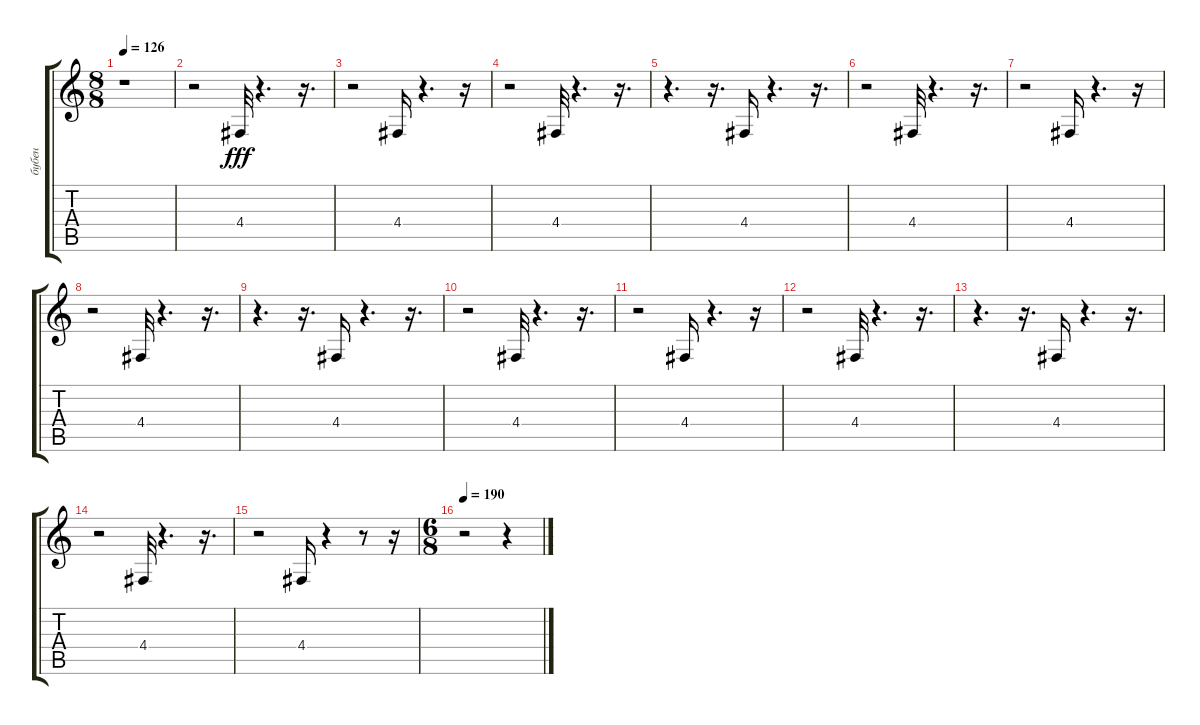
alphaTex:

\track ("бубен" "бубен") {instrument acousticgrandpiano}
\staff {score tabs}
\tuning (E4 B3 G3 D3 A2 E2) {hide}
\ts (8 8)
\tempo 126
\clef g2
\ks c
r.1{dy fff} |
r.2 4.4.32 r.4{d} r.16{d} |
r.2 4.4.16 r.4{d} r.16 |
r.2 4.4.32 r.4{d} r.16{d} |
r.4{d} r.16{d} 4.4.16 r.4{d} r.16{d} |
r.2 4.4.32 r.4{d} r.16{d} |
r.2 4.4.16 r.4{d} r.16 |
r.2 4.4.32 r.4{d} r.16{d} |
r.4{d} r.16{d} 4.4.16 r.4{d} r.16{d} |
r.2 4.4.32 r.4{d} r.16{d} |
r.2 4.4.16 r.4{d} r.16 |
r.2 4.4.32 r.4{d} r.16{d} |
r.4{d} r.16{d} 4.4.16 r.4{d} r.16{d} |
r.2 4.4.32 r.4{d} r.16{d} |
r.2 4.4.16 r.4 r.8 r.16 |
\ts (6 8)
\tempo 190
r.2 r.4
